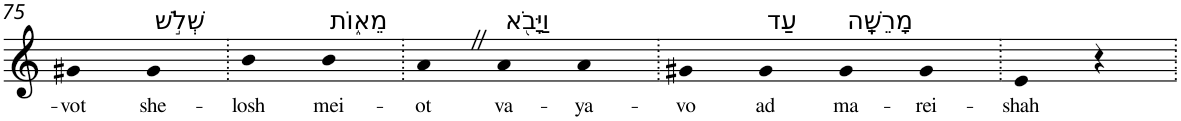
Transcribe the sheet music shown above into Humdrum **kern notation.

**kern	**text
*part1	*part1
*staff1	*staff1
*I"Piano	*
*I'Pno	*
!!LO:PB:g=z
*clefG2	*
*k[]	*
=75	=75
!	!LO:LY:b
4g#X	-vot
!LO:TX:a:t=שְׁלֹ֣שׁ	!
!	!LO:LY:b
4g#	she-
=76.	=76.
!	!LO:LY:b
4b	-losh
!LO:TX:a:t=מֵא֑וֹת	!
!	!LO:LY:b
4b	mei-
=77.	=77.
!	!LO:LY:b
4aZ	-ot
!LO:TX:a:t=וַיָּבֹ֖א	!
!	!LO:LY:b
4a	va-
!	!LO:LY:b
4a	-ya-
=78.	=78.
!	!LO:LY:b
4g#X	-vo
!LO:TX:a:t=עַד	!
!	!LO:LY:b
4g#	ad
!LO:TX:a:t=מָרֵשָֽׁה	!
!	!LO:LY:b
4g#	ma-
!	!LO:LY:b
4g#	-rei-
=79.	=79.
!	!LO:LY:b
4e	-shah
4r	.
=.	=.
*-	*-
